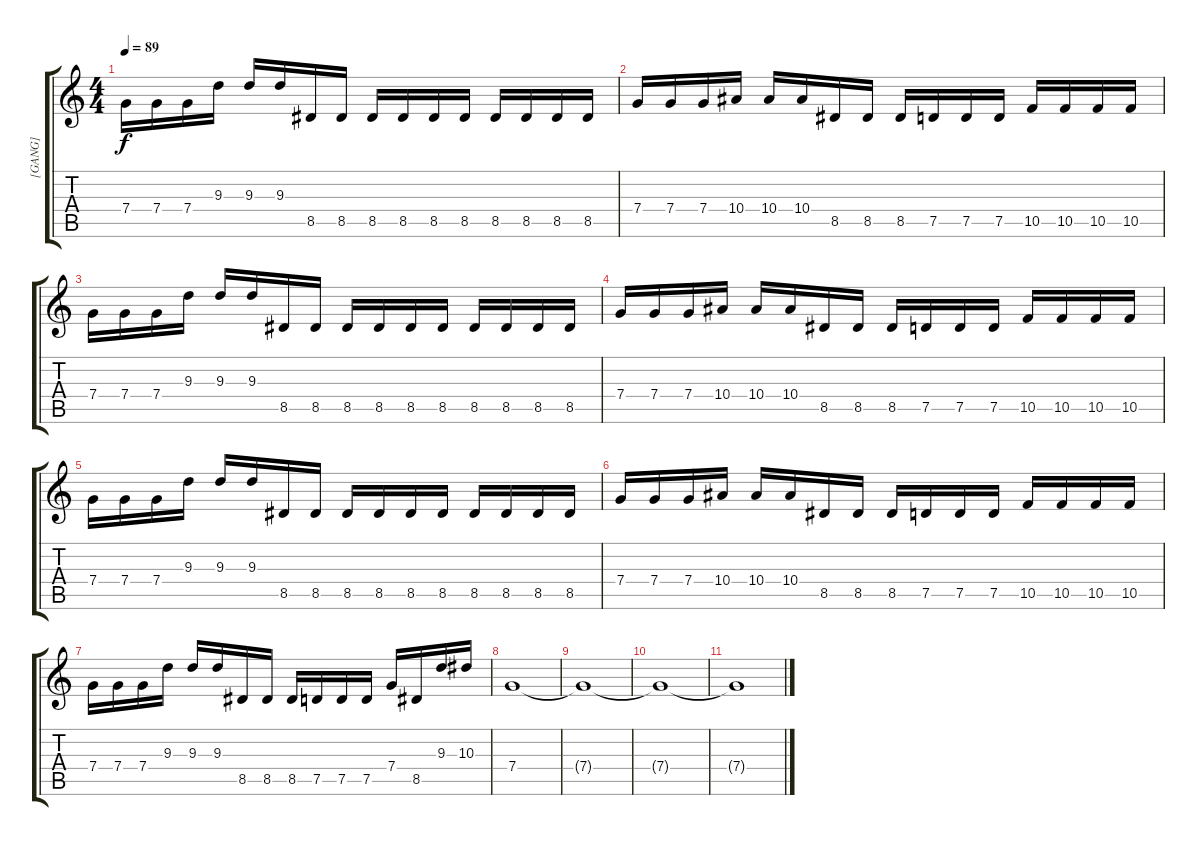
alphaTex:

\track ("[GANG]" "[GANG]") {instrument distortionguitar}
\staff {score tabs}
\tuning (D4 A3 F3 C3 G2 C2) {hide}
\ts (4 4)
\tempo 89
\clef g2
\ks c
7.4.16{dy f} 7.4.16 7.4.16 9.3.16 9.3.16 9.3.16 8.5.16 8.5.16 8.5.16 8.5.16 8.5.16 8.5.16 8.5.16 8.5.16 8.5.16 8.5.16 |
7.4.16 7.4.16 7.4.16 10.4.16 10.4.16 10.4.16 8.5.16 8.5.16 8.5.16 7.5.16 7.5.16 7.5.16 10.5.16 10.5.16 10.5.16 10.5.16 |
7.4.16 7.4.16 7.4.16 9.3.16 9.3.16 9.3.16 8.5.16 8.5.16 8.5.16 8.5.16 8.5.16 8.5.16 8.5.16 8.5.16 8.5.16 8.5.16 |
7.4.16 7.4.16 7.4.16 10.4.16 10.4.16 10.4.16 8.5.16 8.5.16 8.5.16 7.5.16 7.5.16 7.5.16 10.5.16 10.5.16 10.5.16 10.5.16 |
7.4.16 7.4.16 7.4.16 9.3.16 9.3.16 9.3.16 8.5.16 8.5.16 8.5.16 8.5.16 8.5.16 8.5.16 8.5.16 8.5.16 8.5.16 8.5.16 |
7.4.16 7.4.16 7.4.16 10.4.16 10.4.16 10.4.16 8.5.16 8.5.16 8.5.16 7.5.16 7.5.16 7.5.16 10.5.16 10.5.16 10.5.16 10.5.16 |
7.4.16 7.4.16 7.4.16 9.3.16 9.3.16 9.3.16 8.5.16 8.5.16 8.5.16 7.5.16 7.5.16 7.5.16 7.4.16 8.5.16 9.3.16 10.3.16 |
7.4.1 |
7.4{t}.1 |
7.4{t}.1 |
7.4{t}.1
